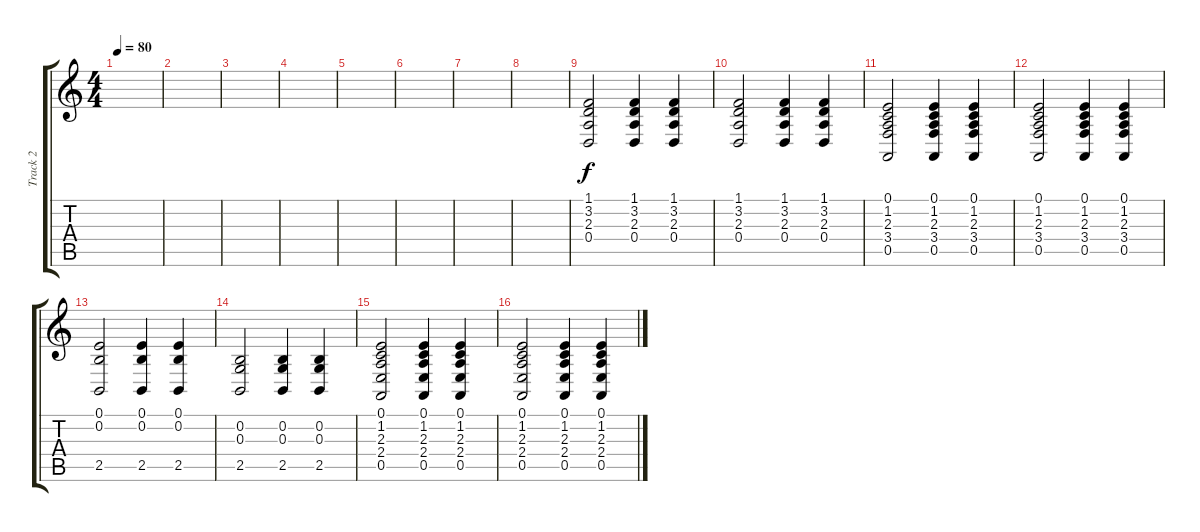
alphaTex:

\track ("Track 2" "Track 2") {instrument acousticgrandpiano}
\staff {score tabs}
\tuning (E4 B3 G3 D3 A2 E2) {hide}
\ts (4 4)
\tempo 80
\clef g2
\ks c
|
|
|
|
|
|
|
|
(1.1 3.2 2.3 0.4).2 (1.1 3.2 2.3 0.4).4 (1.1 3.2 2.3 0.4).4 |
(1.1 3.2 2.3 0.4).2 (1.1 3.2 2.3 0.4).4 (1.1 3.2 2.3 0.4).4 |
(0.1 1.2 2.3 3.4 0.5).2 (0.1 1.2 2.3 3.4 0.5).4 (0.1 1.2 2.3 3.4 0.5).4 |
(0.1 1.2 2.3 3.4 0.5).2 (0.1 1.2 2.3 3.4 0.5).4 (0.1 1.2 2.3 3.4 0.5).4 |
(0.1 0.2 2.5).2 (0.1 0.2 2.5).4 (0.1 0.2 2.5).4 |
(0.2 0.3 2.5).2 (0.2 0.3 2.5).4 (0.2 0.3 2.5).4 |
(0.1 1.2 2.3 2.4 0.5).2 (0.1 1.2 2.3 2.4 0.5).4 (0.1 1.2 2.3 2.4 0.5).4 |
(0.1 1.2 2.3 2.4 0.5).2 (0.1 1.2 2.3 2.4 0.5).4 (0.1 1.2 2.3 2.4 0.5).4
